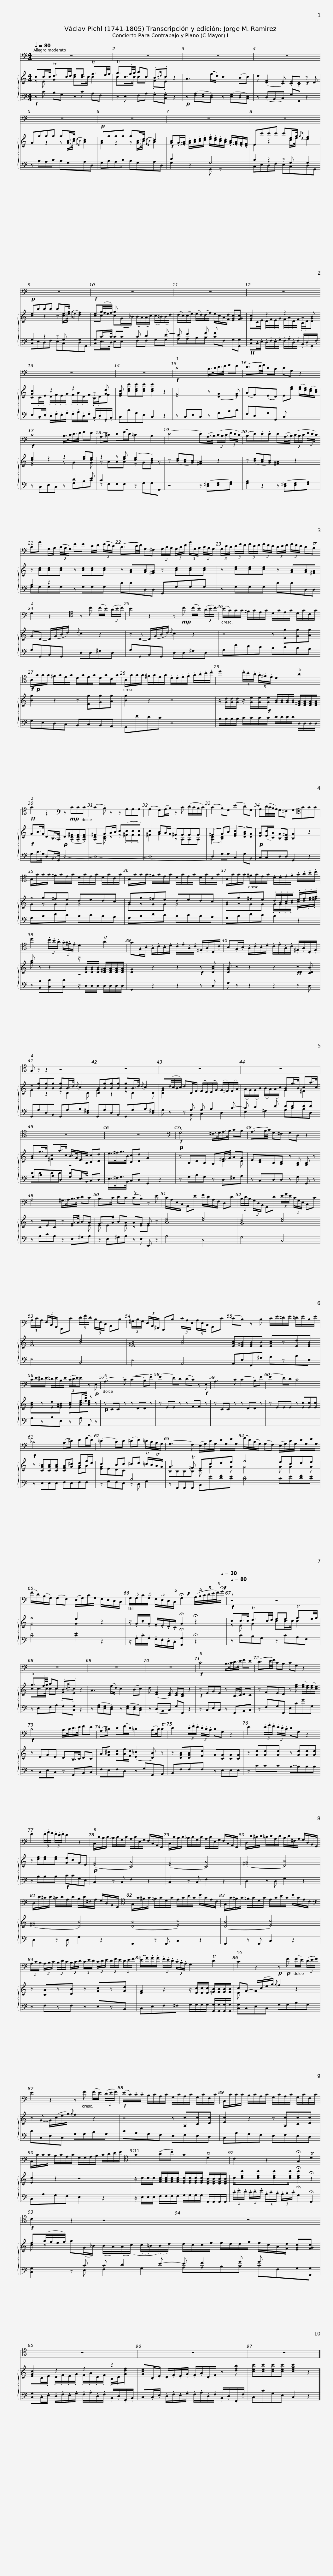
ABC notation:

X:1
%%score 1 { ( 2 3 ) | ( 4 5 ) }
L:1/8
Q:1/4=80
M:4/4
I:linebreak $
K:C
U:s=!stemless!
V:1 bass transpose=-12
V:2 treble
V:3 treble
V:4 bass
V:5 bass
V:1
 z8 | z8 | z8 | z8 |$ z8 | %5
 z8 | z8 | z8 |$ z8 | z8 | %10
 z8 | z8 |$ z8 | z8 |!f! C4 B,/>C/D/>E/ FE | %15
 (D3/2E/4F/4) CB, CG, z2 |$!f! C4 B,/>C/D/>E/ FE | (A,^C) D(F/D/) =C2 B,2 | (D4 D)(A,/>B,/) (3(C/B,/C/ (3E/D/C/) | (B,D).D.D D(A,/>B,/) (3(C/B,/C/ (3E/D/C/) |$ %20
 B,G G,/A,/ (3(B,/A,/G,/) EE C/D/ (3(E/D/C/) | (B,3/2C/4D/4) G,^F, (3G,/B,/A,/ (3G,/B,/D/ (3G/G,/A,/ (3B,/A,/G,/ | (3G,/C/B,/ (3C/E/D/ (3E/C/D/ (3E/D/C/ (3B,/C/D/ (3E/D/C/ B,TA, | G,2 z2[K:tenor] z c (c/B/) (3(A/B/c/) |$ B2 z2 z!mp! c (c/B/) (3(A/B/c/) | %25
 (B/G/)G/G/ ^F/G/E/G/ D/G/E/G/ D/G/C/G/ |!f! B,/!p!G/G/G/ ^F/G/E/G/ D/G/E/G/ D/G/C/G/ | B,/G/G/G/ ^F/G/E/G/ .D/.D/.E/.F/ .G/.A/.B/.c/ |$ d2 (3.c/.B/.A/ (3.G/.^F/.E/ D2 TA2 |!ff! G2 z2[K:bass] z!mp! CCC | %30
 (C2 B,) z z A,A,A, | (A,2 G,)(A,/B,/) z C (D/C/B,/C/) |$ (C2 B,)G, (E2 D)G, | A,(D/4C/4B,/4A,/4) G,^F, G,[K:tenor]GGG | B,/G/G/G/ ^F/G/E/G/ D/G/E/G/ D/G/C/G/ | %35
 B,/G/G/G/ ^F/G/E/G/ D/G/E/G/ D/G/C/G/ |$ B,/G/G/G/ ^F/G/E/G/ .D/.D/.E/.F/ .G/.A/.B/.c/ | d2 (3.c/.B/.A/ (3.G/.^F/.E/ D2 TA2 | G.G,/.B,/ .A,/.C/.B,/.D/ .C/.E/.A,/.C/ .^F,/.A,/.D,/.C/ | B,.G,/.B,/ .A,/.C/.B,/.D/ .C/.E/.A,/.C/ .^F,/.A,/.D,/.F,/ |$ %40
 G, z z2 z4 | z8 | z8 | z8 | z8 |$ %45
 z8 |[K:bass]!f! G,4 ^F,/>G,/A,/>B,/ CB, | (A,3/2B,/4C/4) G,^F, G,D, z2 |$ A,4 ^G,/>A,/B,/>C/ DC | B,>C DC (TCB,) z E | %50
 C/A,/E,/C,/ A,,E F/D/A,/F,/ D,D |$ (3B,/D/B,/ (3G,/D,/B,,/ G,,D (3E/G/E/ (3C/G,/E,/ C,C | (3A,/C/A,/ (3F,/C,/A,,/ F,,C (3D/F/D/ (3B,/F,/D,/ B,,B, | (3^G,/B,/G,/ (3E,/B,,/^G,,/ E,,B, (3C/A,/E,/ (3A,/E,/C,/ A,,C | (CB,) z B, C/E/^D/E/ =D/E/B,/E/ |$ %55
 C/E/^D/E/ =D/E/B,/E/ (3(C/D/E/)E z!p! E, | (A,3 C) ((C2 B,)!tenuto!F) | (F2 E)D (DC) z!f! E, | A,3 C (C2 B,)F | (F2 E)D C4 |$ %60
 _B,4 (A,^C) D(F/D/) | (=C2 B,)C (^CD) =C/B,/A,/G,/ | (G,3 F,) (E,/G,/)C/G,/ D/G,/E/G,/ | (F/D/)(B,/G,/) (G,F,) (E,/G,/)C/G,/ D/G,/E/G,/ | (F/D/)(B,/G,/) (G,F,) (E,/G,/)C/G,/ F,/E,/D,/C,/ |$ %65
[Q:1/4=80] G,/[Q:1/4=76]G,/[Q:1/4=73]C/[Q:1/4=69]G,/[Q:1/4=66] F,/[Q:1/4=62]E,/[Q:1/4=59]D,/[Q:1/4=55]C,/[Q:1/4=52] !breath!!fermata!G,2[Q:1/4=45] (A,/4[Q:1/4=42]B,/4[Q:1/4=40]C/4[Q:1/4=37]D/4[Q:1/4=35]E/4[Q:1/4=32]F/4)[Q:1/4=30]!breath!!fermata!G/ |[Q:1/4=80] z4 z4 | z8 | z8 |$ z8 | %70
!f! C4 B,/>C/D/>E/ FE | (D3/2E/4F/4) CB, CG, z2 |!f! C4 B,/>C/D/>E/ FE | (A,^C) D(F/D/) =C2 (B,/>C/)TC |$ D2 (3.D/.F/.E/ (3.D/.C/.B,/ CG, z2 | %75
 E2 (3.E/.G/.F/ (3.E/.D/.C/ DG, z2 | F2 (3.F/.A/.G/ (3.F/.E/.F/ E2 z2 | C,/C/B,/C/ _B,/C/G,/C/ A,/C/E,/G,/ F,/C,/A,,/F,,/ |$ C,/C/B,/C/ _B,/C/G,/C/ A,/C/E,/G,/ F,/C,/A,,/F,,/ | D,/D/^C/D/ =C/D/A,/D/ B,/D/^F,/A,/ G,/D,/B,,/G,,/ | %80
 D,/D/^C/D/ =C/D/A,/D/ B,/D/^F,/A,/ G,/D,/B,,/G,,/ |$[K:tenor] G,/G/^F/G/ =F/G/D/G/ E/G/B/G/ c/G/E/C/ | G,/G/^F/G/ =F/G/D/G/ E/G/B/G/ c/G/E/C/ |[K:bass] (3A,/C/B,/ (3A,/B,/C/ (3B,/D/C/ (3B,/C/D/ (3C/E/D/ (3C/D/E/ (3D/F/E/ (3D/E/F/ |$ (E/G/).G/.G/ (3.F/.E/.D/ (3.C/.B,/.A,/ G,2 TD2 | %85
 C2 z2 z!p! F (F/E/) (3(D/E/F/) | E2 z2 z F (F/E/) (3(D/E/F/) |!f! (E/C/).C/.C/ B,/C/A,/C/ G,/C/A,/C/ G,/C/F,/C/ |$ C,/C/C/C/ B,/C/A,/C/ G,/C/A,/C/ G,/C/F,/C/ | C,/C/C/C/ B,/C/A,/C/ G,/G,/A,/B,/ C/D/E/F/ | %90
[K:tenor] G2 (!tenuto!A!tenuto!c) G2 TD2 |$ C2 z2 !fermata!G,2 TD2 | C2 z2 z4 | z8 |$ z8 | %95
 z8 | z8 |] %97
V:2
 cc/>c/ Td3/2c/4d/4 ee Tf3/2e/4f/4 | Tg3/2.f/4g/4 ac .B{cd}.c z2 | A3 (f/d/) c2 (Bc) | d ([DF]2 [CE]) .[CE].[B,D]!f! z D |$ Gggg gB/>d/ c2 | %5
!p! Bggg gB/>d/ c2 |!f! [GB].G/.[^FA]/ .[GB]/.[Ac]/.[Bd]/.[ce]/ .[df]/.[ce]/.[Bd]/.[Ac]/ .[GB]/.[=FA]/.[EG]/.[DF]/ | Ec'c'c' c'e/>g/{ge} f2 |$!p! ec'c'c' c'e/>g/ f2 |!f! e(g/4f/4e/4f/4) g x5 | %10
 (d/c/)(c/e/) (e/d/)(d/f/) e/c/A/[Fd]/ [EGc][FGc] | [Gc]2 z2 z2 z [GB] |$ [Gc]2 z2 z2 z [Gd] | [EGc] [cec'][cec'][cec'] [cec']2 z2 | [EG]4 z ([DG]2 .[EG]) | %15
 (AF)(ED) E[eg] ([eg]/[df]/)([ce]/[Bd]/) |$ [ce]2 z2 z2 [df][ce] | z2 z [df] ([ce]2 [Bd]2) | z ([Bd][Ac][GB]) [^FA]2 z2 | z ([Bd][Ac][GB]) [^FA]2 z2 |$ %20
 z [Bd][Bd][Bd] z [Bd][Bd][Bd] | z [GB][GB][^FA] z [Bd][Bd][Bd] | z [ce][ce][ce] z [GB][GB][^FA] | GD- D/(G/B/d/){d} c2 z2 |$ z D- D/(G/B/d/){d} c2 z2 | %25
 z4 z [Eg][Gg][Ag] | [Bg]2 z2 z [Eg][Gg][Ag] | [Bg]2 z2 z4 |$ z/ [Gd]/[Gd]/[Gd]/ z/ [Ge]/[Ge]/!f![Ge]/ [GB]/[GB]/[GB]/[GB]/ [D^FA]/[DFA]/[DFA]/[DFA]/ |!f! GB/>G/ DB,/>A,/!p! D(.[A,D^F].[A,DF].[A,DF]) | %30
 ^F2 GA/B/ c(.c.c.c) | c2 BA/G/ ^FFFF |$ (^F2 G)B (([EGc]2 [DGB]))[DG] |!p! [EA]([Ec]/[CA]/) [B,G][A,C^F] [B,G]2 z2 | z g^fe dedc | %35
 Bg^fe dedc |$ Bg^fe .d/.B/.c/.d/ .e/.f/.g/.a/ | b z z2 z/ [DGB]/[DGB]/[DGB]/ [D^FA]/[DFA]/[DFA]/[DFA]/ | [DG]2 z2 z2!f! z [DAc] | [DGB] z z2 z2!ff! z [CDB] |$ %40
 z [Bg][Bg][Bg] [Bg]B/>d/{d} c2 | [DB][Bg][Bg][Bg] [Bg]B/>d/{d} c2 | B(d/4c/4B/4c/4) dD/F/ (F/E/)(E/G/) (G/^F/)(F/A/) | x4 Bg/>B/ ca/>c/ | Bg/>B/ ca/>c/ B/>G/E/>B,/ [Cc][Dd] |$ %45
 e/>^f/g/>B/ [Cc][Dd] G2 x2 |!p! z B,DB, A,^F/>G/ AG | E[CE]B,[A,C] z [G,B,] [G,B,] z |$ z CEC z G/>A/ BA | G>A BA AG G z | %50
 [ce]4 [df]4 |$ [Bd]4 [ce]4 | [Ac]4 [Bd]4 | [^GB]4 [Ac]4 | [EAc][E^GB][EGB][EB] [EAc]z[Ed][EGB] |$ %55
 x4 [Ac][ce]/>[ea]/ [ce] z |!p! z CC z z DD z | z EE z z FF z | z CC z z DD z | z EEE z [Ec][Ec][Ec] |$ %60
!f! z [CG_B][CGB][CGB] [CFA][G^c] [Ad]f/d/ | c2 Bc ^cd T=c/B/TA/G/ | G3 T=F Ecde | f4 ecde | f4 e2 z2 |$ %65
 z/ .G/.c/.G/ .F/.E/.D/.C/ !fermata!G2 !fermata!z2 |!f! cc/>c/ Td3/2c/4d/4 ee Tf3/2e/4f/4 | Tg3/2.f/4g/4 ac .B{cd}.c z2 | A3 (f/d/) c2 (Bc) |$ d ([DF]2 [CE]) [CE][B,D] z2 | %70
!f! z EGE z B,/>C/ DC | z FED z [eg] ([eg]/[df]/)([df]/[ce]/) | z EGE DB,/>C/ DC | A[G^c] [Ad][Af]/[Fd]/ (([E=c]2 [DB])) z |$ z [DGB][DGB][Fd] G[CG][CG][CG] | %75
 z [Gd][Gd][Gd] z [Gd][Gd][Gd] | z [df][df][df] [Ge]cGE |!p! (([EG]4 [CA]4)) |$ (([EG]4 [CA]4)) | (([^FA]4 [DB]4)) | %80
 (([^FA]4 [DB]4)) |$ (([DB]4 [Ec]4)) | (([DB]4 [Ec]4)) | z [CA]z[DB] z [Gc]z[Gd] |$ [EG]2 z2 z/ [Ec]/[Ec]/[Ec]/ [=FB]/[FB]/[FB]/[FB]/ | %85
 cG- G/(c/e/g/)!p!{g} f2 z2 | z G- G/(c/e/g/){g} f2 z2 | z4 z [A,c][Cc][Dc] |$ [Ec]2 z2 z [A,c][Cc][Dc] | [Ec]2 z2 z4 | %90
 z/ c/c/c/ [FAc]/[FAc]/[FAc]/[FAc]/ [EGc]/[EGc]/[EGc]/[EGc]/ [DFB]/[DFB]/[DFB]/[DFB]/ |$ c/[cec'][cec'][cec'][cec']/ !fermata![cec']2 !fermata!z2 |!f! e(g/4f/4e/4f/4) x6 | d/c/c/e/ e/d/d/f/ e/c/A/[Fd]/ [EGc][FGc] |$ [Gc]2 z2 z2 z2 | %95
 [Gce].C/.E/ .D/.F/.E/.G/ .F/.A/.D/.F/ z [dfb] | [cec'][cec'][cec'][cec'] [cegc']2 z2 |] %97
V:3
 z E G2 cc/>c/ c2 | cc/>c/ cc .F.E z2 | x8 | x8 |$ G2 z2 z G/>B/{dB} A2 | %5
 G2 z2 z G/>B/{dB} A2 | x8 | E2 z2 x c/>e/ d2 |$ c2 z2 z c/>e/{ge} d2 | cc c(G/_B/) (B/A/)(A/c/) (c/=B/)(B/d/) | %10
 x8 | EC/.E/ .D/.F/.E/.G/ .F/.A/.D/.F/ .B,/.D/D |$ C.C/.E/ .D/.F/.E/.G/ .F/.A/.D/.F/ .B,/.D/F | x8 | x8 | %15
 x8 |$ [EG]4 z G2 G | z AAA z GG z | x8 | x8 |$ %20
 x8 | x8 | x8 | x8 |$ x8 | %25
 x8 | x8 | x8 |$ x8 | x8 | %30
 ([A,D]2 [B,D]) z z .^F.F.F | ^F2 G2 z A,A,A, |$ ([A,D]2 [B,D]2) x4 | x8 | GzGG G4 | %35
 GzGG G4 |$ GzGG .G/.G/.A/.B/ .c/.d/.e/.^f/ | g z z2 z4 | x8 | x8 |$ %40
 G2 z2 z D2 D | G2 z2 z D2 D | [DG]2 x6 | (A/G/)(G/B/) (B/A/)(A/c/) G2 ^F2 | G2 ^F2 z4 |$ %45
 x8 | x5 D2 D | x8 |$ x5 E2 E | E E2 E z EE z | %50
 sA8 |$ sG8 | sF8 | sE8 | x8 |$ %55
 [EAc]z[Ed][E^GB] EAA z | x8 | x8 | x8 | x8 |$ %60
 x6 FA | [EG]EDC x4 | B,B,B,B, C G2 G | G4 G G2 G | G4 G2 z2 |$ %65
 x8 | z E G2 cc/>c/ c2 | cc/>c/ cc .F.E z2 | x8 |$ x8 | %70
 x8 | x8 | x8 | x8 |$ x8 | %75
 x8 | x8 | x8 |$ x8 | x8 | %80
 x8 |$ x8 | x8 | x8 |$ x8 | %85
 E x7 | x8 | x8 |$ x8 | x8 | %90
 x8 |$ x8 | c z g(G/_B/) (B/A/)(A/(c/) (c/=B/)(B/)d/) | x8 |$ EC/.E/ .D/.F/.E/.G/ .F/.A/.D/.F/ .B,/.D/.[Gdf] | %95
 x8 | x8 |] %97
V:4
!f! z C B,G, z C A,F, | z E, F,A, .G,.[C,G,] z2 |!p! z ([F,A,][E,G,][D,F,]) z ([E,G,][D,F,][C,E,]) | z (D,B,,C,) G,G,, z2 |$ z B,A,C B,G,A,D, | %5
 G,B,A,C B,G,A,D, | D2 z2 G,4 | C2 z2 z G, G,2 |$ G,2 z2 z G, G,2 | G,C/>C/ CC C D2 E- | %10
 E F2 G G x3 |!ff! [C,G,].C,/.E,/ .D,/.F,/.E,/.G,/ .F,/.A,/.D,/.F,/ .B,,/.D,/.G,,/.F,/ |$ E,.C,/.E,/ .D,/.F,/.E,/.G,/ .F,/.A,/.D,/.F,/ .B,,/.D,/.G,,/.B,,/ | C,CG,E, C,2 z2 | z C,E,C, z G,B,C | %15
 F,D,G,G,, C, x3 |$ x5 D2 E | C2 x6 | z4 z ([D,^F,][E,G,][F,A,]) | [G,B,]2 z2 z ([D,^F,][E,G,][F,A,]) |$ %20
 B,2 z2 x4 | DDD,D, G,,G,G,G, | z G,G,G, DDD,D, | G,G,,B,,G,, D,D,^F,D, |$ G,G,,B,,G,, D,D,^F,D, | %25
 G,EDC B,CB,A, | G,E,D,C, B,,C,B,,A,, | G,,EDC z4 |$ B,/B,/B,/B,/ C/C/C/C/ D/D/D/D/ D,/D,/D,/D,/ | G,B,/>G,/ D,B,,/>G,,/ D,4- | %30
 sD,8- | (sD,8 |$ D,2) G,G, C,2 G,B,, | C,C,D,D, G,,2 z2 | G,B,DC B,CB,A, | %35
 G,B,DC B,CB,A, |$ G,B,DC B,2 z2 | z [B,,B,][C,C][C,C] z/ D,/D,/D,/ D,/D,/D,/D,/ | G,,2 z2 z2 z D, | G, z z2 z2 z D, |$ %40
 G,,G,D,B,, G,,G,A,[D,^F,] | G,,G,D,B,, G,,G,A,[D,^F,] | x3 G, G, A,2 B,- | B, C2 D DDDD | G,B,A,D, [G,D]E,/>B,,/ C,D, |$ %45
 E,/>^F,/G,/>B,,/ C,D, G,,2 z2 | z G,B,G, z D,^F,A, | z C,D,D, z G, G,, z |$ z A,CA, z E,^G,A, | z E,^G,A, z E, E,, z | %50
 A,4 D,4 |$ G,4 C,4 | F,4 B,,4 | E,4 A,,4 | A,,E,F,,^G, A,zB,E, |$ %55
 A,zB,E, z A, A,, z | x8 | x8 | x8 | x8 |$ %60
 z E,E,E, F,E,F,F, | x4 B,4 | z G,,G,,G,, C,E[DF][CE] | [B,D]4 CE[DF][CE] | [B,D]4 [CE]2 z2 |$ %65
 z/ .G,/.C/.G,/ .F,/.E,/.D,/.C,/ !fermata![G,,G,]2 !fermata!z2 | z CB,G, z CA,F, | z E,F,A, .G,.[C,G,] z2 | z ([F,A,][E,G,][D,F,]) z ([E,G,][D,F,][C,E,]) |$ z (D,B,,C,) G,G,, z2 | %70
 z C,E,C, z G,,B,,C, | z F,G,G,, E,CGG, | z C,E,C, z G,,B,,C, | F,E,F,D, z G,G,,A,, |$ B,,F,F,F, z E,E,E, | %75
 z CCC B,-B,B,B, | z B,B,B,!f! CCG,E, | C,2 z C, F,2 z2 |$ C,2 z C, F,2 z2 | D,2 z D, G,2 z2 | %80
 D,2 z D, G,2 z2 |$ G,,2 z G,, C,2 z2 | G,,2 z G,, C,2 z2 | z F,zF, z E,zB,, |$ C,E,F,^F, G,/G,/G,/G,/ [G,,G,]/[G,,G,]/[G,,G,]/[G,,G,]/ | %85
 [C,G,]C,E,C, G,G,B,G, | CC,E,C, G,G,B,G, | CA,G,F, E,F,E,D, |$ C,A,G,F, E,F,E,D, | C,A,G,F, E,2 z2 | %90
 z/ E,/E,/E,/ F,/F,/F,/F,/ G,/G,/G,/G,/ G,,/G,,/G,,/G,,/ |$ (3.C/.E/.D/ (3.C/.D/.E/ (3.A,/.C/.B,/ (3.A,/.B,/.C/ !fermata!G,2 !fermata!G,,2 | x3 C C D2 E- | E F2 G G x3 |$ [C,G,].C,/.E,/ .D,/.F,/.E,/.G,/ .F,/.A,/.D,/.F,/ .B,,/.D,/.G,,/.B,,/ | %95
 C,.C,/.E,/ .D,/.F,/.E,/.G,/ .F,/.A,/.D,/.F,/ .B,,/.D,/.F,,/.F,/ | C,CG,E, C,2 z2 |] %97
V:5
 x8 | x8 | x8 | x8 |$ x8 | %5
 x8 | G,2 x2 G,, z x2 | C,E,D,F, E,C,D,G,, |$ C,E,D,F, E,C,D,G,, | C,E,/>D,/ E,E, F,F, G,G, | %10
 A,A,B,B, CF, G,[G,,G,] | x8 |$ x8 | x8 | x8 | %15
 x8 |$ z C,E,C, z G,B,C | z F,F,F, z G,G,G,, | x8 | x8 |$ %20
 G,G,G,G, z G,G,G, | x8 | x8 | x8 |$ x8 | %25
 x8 | x8 | x8 |$ x8 | x8 | %30
 x8 | x8 |$ x8 | x8 | x8 | %35
 x8 |$ x8 | x8 | x8 | x8 |$ %40
 x8 | x8 | G, z z B,, C,2 D,2 | E,2 ^F,2 G,B,A,D, | DDDD x4 |$ %45
 x8 | x8 | x8 |$ x8 | x8 | %50
 x8 |$ x8 | x8 | x8 | x8 |$ %55
 x8 | x8 | x8 | x8 | x8 |$ %60
 x8 | z G,F,E, z D, G,2 | x8 | x8 | x8 |$ %65
 x8 | x8 | x8 | x8 |$ x8 | %70
 x8 | x8 | x8 | x8 |$ x8 | %75
 x8 | x8 | x8 |$ x8 | x8 | %80
 x8 |$ x8 | x8 | x8 |$ x8 | %85
 x8 | x8 | x8 |$ x8 | x8 | %90
 x8 |$ x8 | [C,G,]2 z E, F,2 G,2 | A,A,B,B, CF,G,[G,,G,] |$ x8 | %95
 x8 | x8 |] %97
